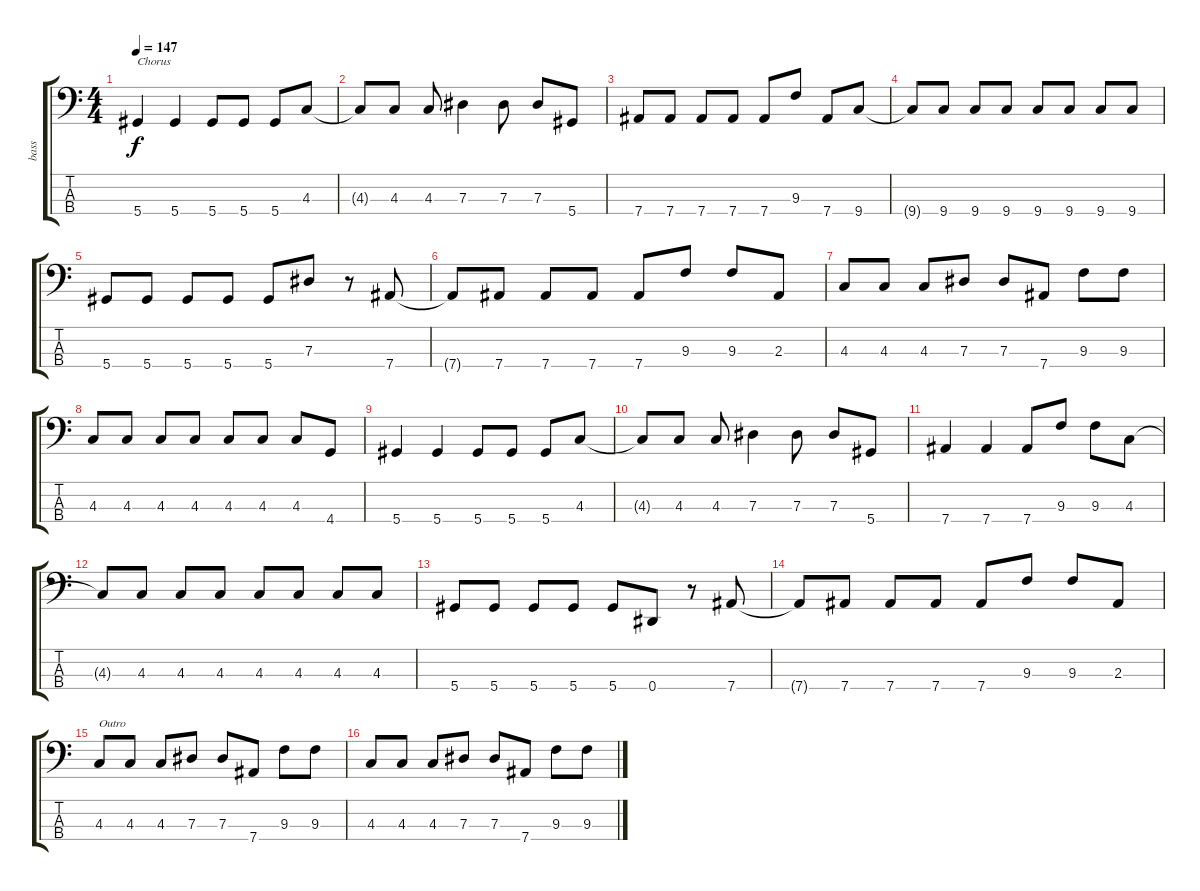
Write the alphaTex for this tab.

\track ("bass" "bass") {instrument electricbassfinger}
\staff {score tabs}
\tuning (Gb2 Db2 Ab1 Eb1) {hide}
\ts (4 4)
\tempo 147
\clef f4
\ks c
5.4.4{txt "Chorus" dy f} 5.4.4 5.4.8 5.4.8 5.4.8 4.3.8 |
4.3{t}.8 4.3.8 4.3.8 7.3.4 7.3.8 7.3.8 5.4.8 |
7.4.8 7.4.8 7.4.8 7.4.8 7.4.8 9.3.8 7.4.8 9.4.8 |
9.4{t}.8 9.4.8 9.4.8 9.4.8 9.4.8 9.4.8 9.4.8 9.4.8 |
5.4.8 5.4.8 5.4.8 5.4.8 5.4.8 7.3.8 r.8 7.4.8 |
7.4{t}.8 7.4.8 7.4.8 7.4.8 7.4.8 9.3.8 9.3.8 2.3.8 |
4.3.8 4.3.8 4.3.8 7.3.8 7.3.8 7.4.8 9.3.8 9.3.8 |
4.3.8 4.3.8 4.3.8 4.3.8 4.3.8 4.3.8 4.3.8 4.4.8 |
5.4.4 5.4.4 5.4.8 5.4.8 5.4.8 4.3.8 |
4.3{t}.8 4.3.8 4.3.8 7.3.4 7.3.8 7.3.8 5.4.8 |
7.4.4 7.4.4 7.4.8 9.3.8 9.3.8 4.3.8 |
4.3{t}.8 4.3.8 4.3.8 4.3.8 4.3.8 4.3.8 4.3.8 4.3.8 |
5.4.8 5.4.8 5.4.8 5.4.8 5.4.8 0.4.8 r.8 7.4.8 |
7.4{t}.8 7.4.8 7.4.8 7.4.8 7.4.8 9.3.8 9.3.8 2.3.8 |
4.3.8{txt "Outro"} 4.3.8 4.3.8 7.3.8 7.3.8 7.4.8 9.3.8 9.3.8 |
4.3.8 4.3.8 4.3.8 7.3.8 7.3.8 7.4.8 9.3.8 9.3.8
